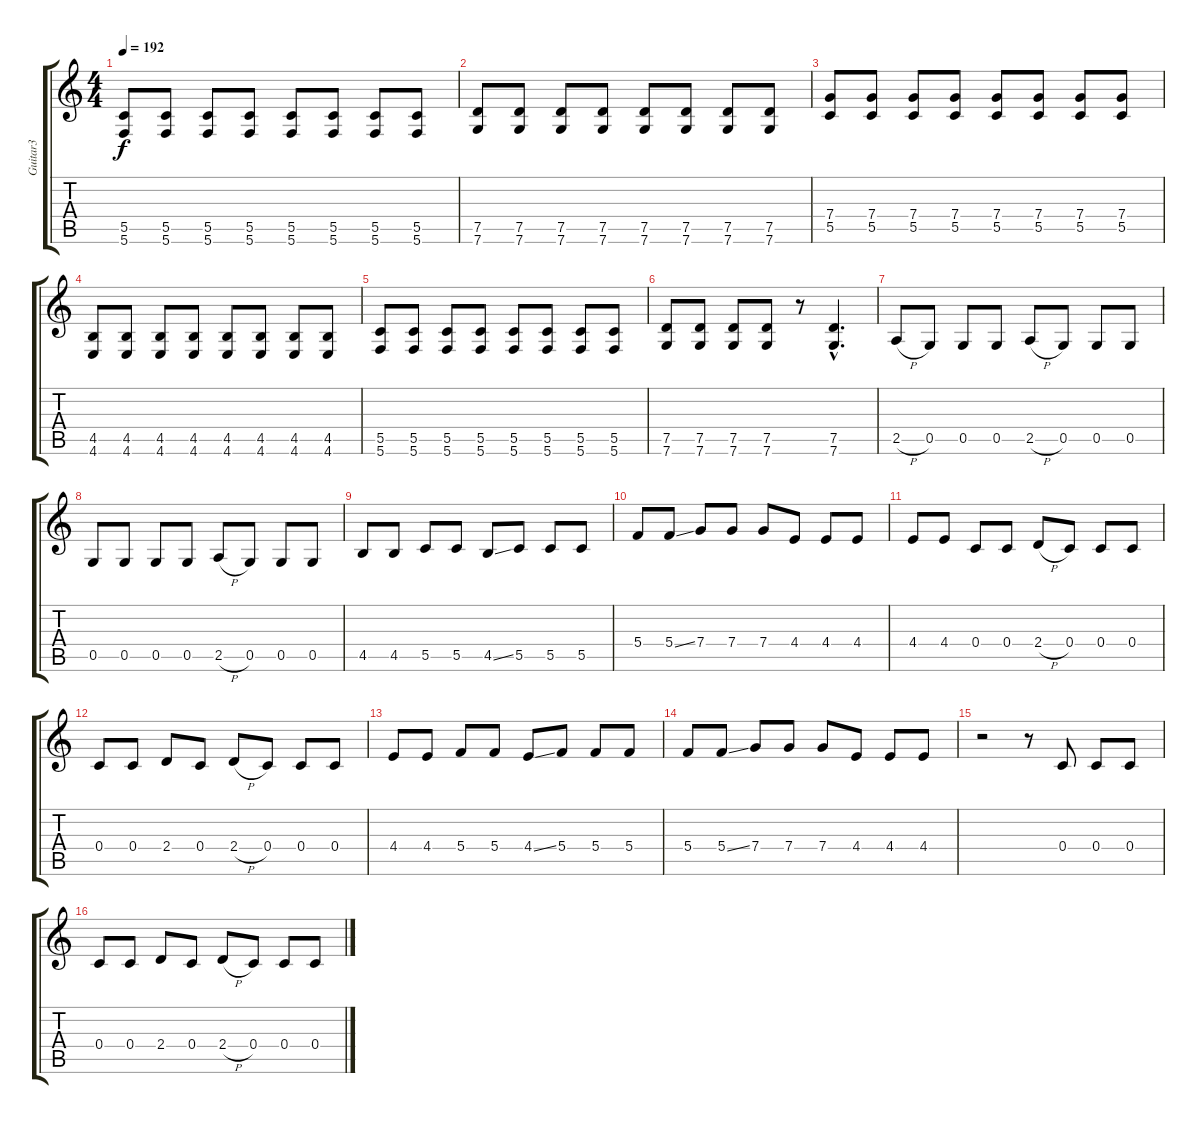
\track ("Guitar3" "Guitar3") {instrument distortionguitar}
\staff {score tabs}
\tuning (D4 A3 F3 C3 G2 C2) {hide}
\ts (4 4)
\tempo 192
\clef g2
\ks c
(5.5 5.6).8{dy f} (5.5 5.6).8 (5.5 5.6).8 (5.5 5.6).8 (5.5 5.6).8 (5.5 5.6).8 (5.5 5.6).8 (5.5 5.6).8 |
(7.5 7.6).8 (7.5 7.6).8 (7.5 7.6).8 (7.5 7.6).8 (7.5 7.6).8 (7.5 7.6).8 (7.5 7.6).8 (7.5 7.6).8 |
(7.4 5.5).8 (7.4 5.5).8 (7.4 5.5).8 (7.4 5.5).8 (7.4 5.5).8 (7.4 5.5).8 (7.4 5.5).8 (7.4 5.5).8 |
(4.5 4.6).8 (4.5 4.6).8 (4.5 4.6).8 (4.5 4.6).8 (4.5 4.6).8 (4.5 4.6).8 (4.5 4.6).8 (4.5 4.6).8 |
(5.5 5.6).8 (5.5 5.6).8 (5.5 5.6).8 (5.5 5.6).8 (5.5 5.6).8 (5.5 5.6).8 (5.5 5.6).8 (5.5 5.6).8 |
(7.5 7.6).8 (7.5 7.6).8 (7.5 7.6).8 (7.5 7.6).8 r.8 (7.5{hac} 7.6{hac}).4{d} |
2.5{h}.8 0.5.8 0.5.8 0.5.8 2.5{h}.8 0.5.8 0.5.8 0.5.8 |
0.5.8 0.5.8 0.5.8 0.5.8 2.5{h}.8 0.5.8 0.5.8 0.5.8 |
4.5.8 4.5.8 5.5.8 5.5.8 4.5{ss}.8 5.5.8 5.5.8 5.5.8 |
5.4.8 5.4{ss}.8 7.4.8 7.4.8 7.4.8 4.4.8 4.4.8 4.4.8 |
4.4.8 4.4.8 0.4.8 0.4.8 2.4{h}.8 0.4.8 0.4.8 0.4.8 |
0.4.8 0.4.8 2.4.8 0.4.8 2.4{h}.8 0.4.8 0.4.8 0.4.8 |
4.4.8 4.4.8 5.4.8 5.4.8 4.4{ss}.8 5.4.8 5.4.8 5.4.8 |
5.4.8 5.4{ss}.8 7.4.8 7.4.8 7.4.8 4.4.8 4.4.8 4.4.8 |
r.2 r.8 0.4.8 0.4.8 0.4.8 |
0.4.8 0.4.8 2.4.8 0.4.8 2.4{h}.8 0.4.8 0.4.8 0.4.8
